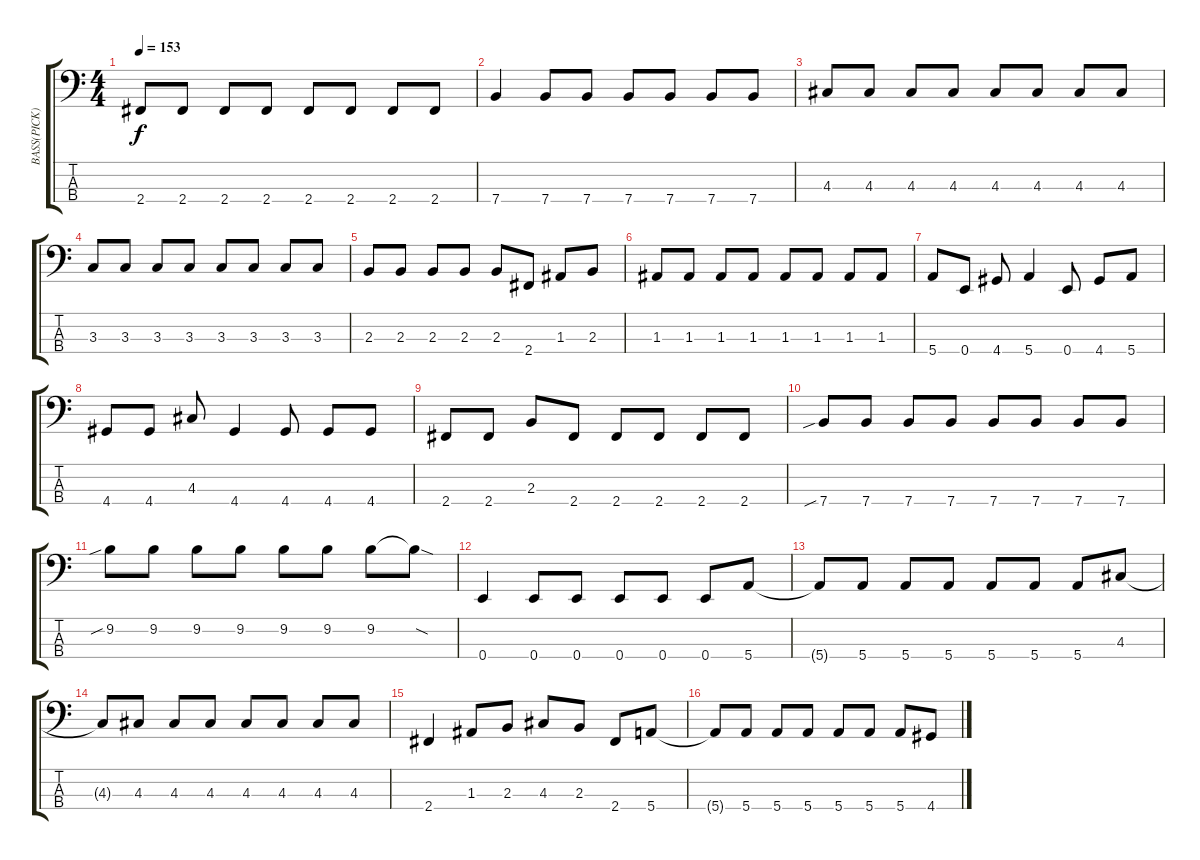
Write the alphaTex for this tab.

\track ("BASS(PICK)" "BASS(PICK)") {instrument electricbasspick}
\staff {score tabs}
\tuning (G2 D2 A1 E1) {hide}
\ts (4 4)
\tempo 153
\clef f4
\ks c
2.4{t}.8{dy f} 2.4.8 2.4.8 2.4.8 2.4.8 2.4.8 2.4.8 2.4.8 |
7.4.4 7.4.8 7.4.8 7.4.8 7.4.8 7.4.8 7.4.8 |
4.3.8 4.3.8 4.3.8 4.3.8 4.3.8 4.3.8 4.3.8 4.3.8 |
3.3.8 3.3.8 3.3.8 3.3.8 3.3.8 3.3.8 3.3.8 3.3.8 |
2.3.8 2.3.8 2.3.8 2.3.8 2.3.8 2.4.8 1.3.8 2.3.8 |
1.3.8 1.3.8 1.3.8 1.3.8 1.3.8 1.3.8 1.3.8 1.3.8 |
5.4.8 0.4.8 4.4.8 5.4.4 0.4.8 4.4.8 5.4.8 |
4.4.8 4.4.8 4.3.8 4.4.4 4.4.8 4.4.8 4.4.8 |
2.4.8 2.4.8 2.3.8 2.4.8 2.4.8 2.4.8 2.4.8 2.4.8 |
7.4{sib}.8 7.4.8 7.4.8 7.4.8 7.4.8 7.4.8 7.4.8 7.4.8 |
9.2{sib}.8 9.2.8 9.2.8 9.2.8 9.2.8 9.2.8 9.2.8 9.2{sod t}.8 |
0.4.4 0.4.8 0.4.8 0.4.8 0.4.8 0.4.8 5.4.8 |
5.4{t}.8 5.4.8 5.4.8 5.4.8 5.4.8 5.4.8 5.4.8 4.3.8 |
4.3{t}.8 4.3.8 4.3.8 4.3.8 4.3.8 4.3.8 4.3.8 4.3.8 |
2.4.4 1.3.8 2.3.8 4.3.8 2.3.8 2.4.8 5.4.8 |
5.4{t}.8 5.4.8 5.4.8 5.4.8 5.4.8 5.4.8 5.4.8 4.4.8
